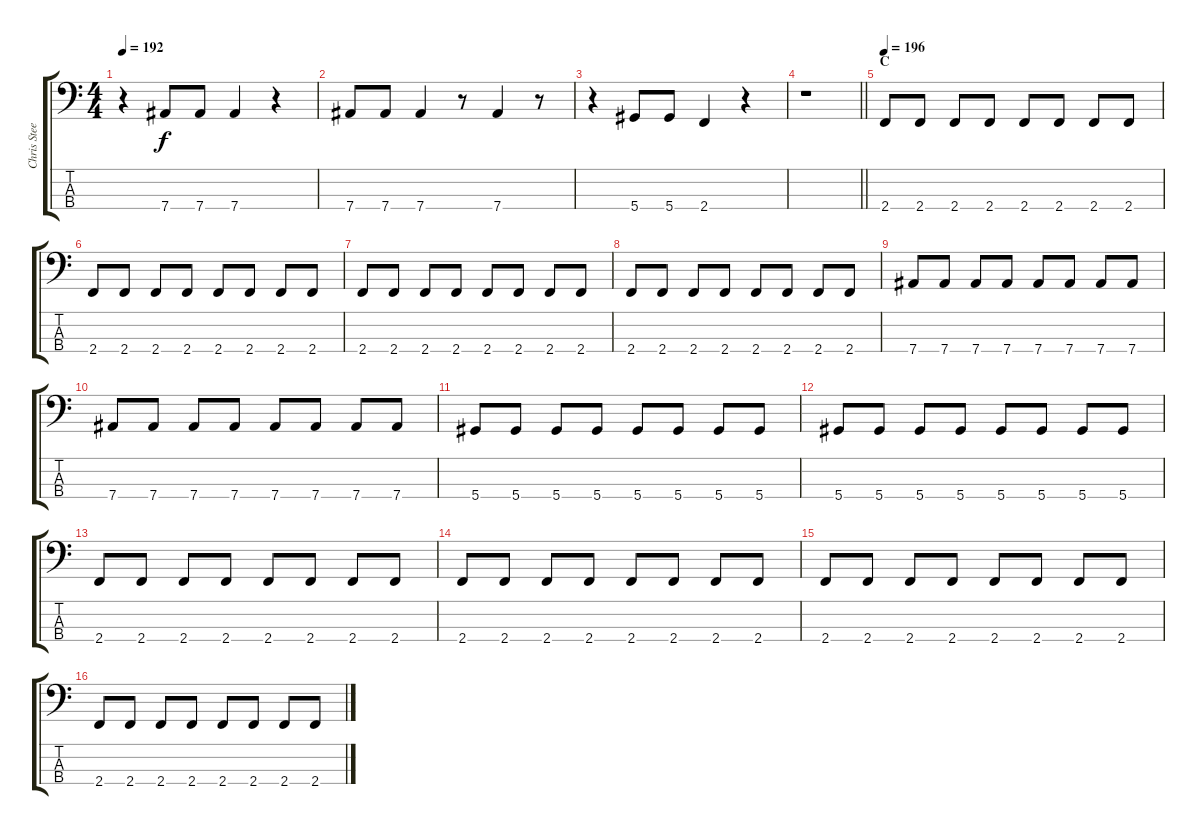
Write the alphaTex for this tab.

\track ("Chris Steele" "Chris Stee") {instrument electricbasspick}
\staff {score tabs}
\tuning (Gb2 Db2 Ab1 Eb1) {hide}
\ts (4 4)
\tempo 192
\clef f4
\ks c
r.4{dy f} 7.4.8 7.4.8 7.4.4 r.4 |
7.4.8 7.4.8 7.4.4 r.8 7.4.4 r.8 |
r.4 5.4.8 5.4.8 2.4.4 r.4 |
\barLineRight lightlight
r.1 |
\section ("" "C")
\tempo 196
2.4.8 2.4.8 2.4.8 2.4.8 2.4.8 2.4.8 2.4.8 2.4.8 |
2.4.8 2.4.8 2.4.8 2.4.8 2.4.8 2.4.8 2.4.8 2.4.8 |
2.4.8 2.4.8 2.4.8 2.4.8 2.4.8 2.4.8 2.4.8 2.4.8 |
2.4.8 2.4.8 2.4.8 2.4.8 2.4.8 2.4.8 2.4.8 2.4.8 |
7.4.8 7.4.8 7.4.8 7.4.8 7.4.8 7.4.8 7.4.8 7.4.8 |
7.4.8 7.4.8 7.4.8 7.4.8 7.4.8 7.4.8 7.4.8 7.4.8 |
5.4.8 5.4.8 5.4.8 5.4.8 5.4.8 5.4.8 5.4.8 5.4.8 |
5.4.8 5.4.8 5.4.8 5.4.8 5.4.8 5.4.8 5.4.8 5.4.8 |
2.4.8 2.4.8 2.4.8 2.4.8 2.4.8 2.4.8 2.4.8 2.4.8 |
2.4.8 2.4.8 2.4.8 2.4.8 2.4.8 2.4.8 2.4.8 2.4.8 |
2.4.8 2.4.8 2.4.8 2.4.8 2.4.8 2.4.8 2.4.8 2.4.8 |
2.4.8 2.4.8 2.4.8 2.4.8 2.4.8 2.4.8 2.4.8 2.4.8
